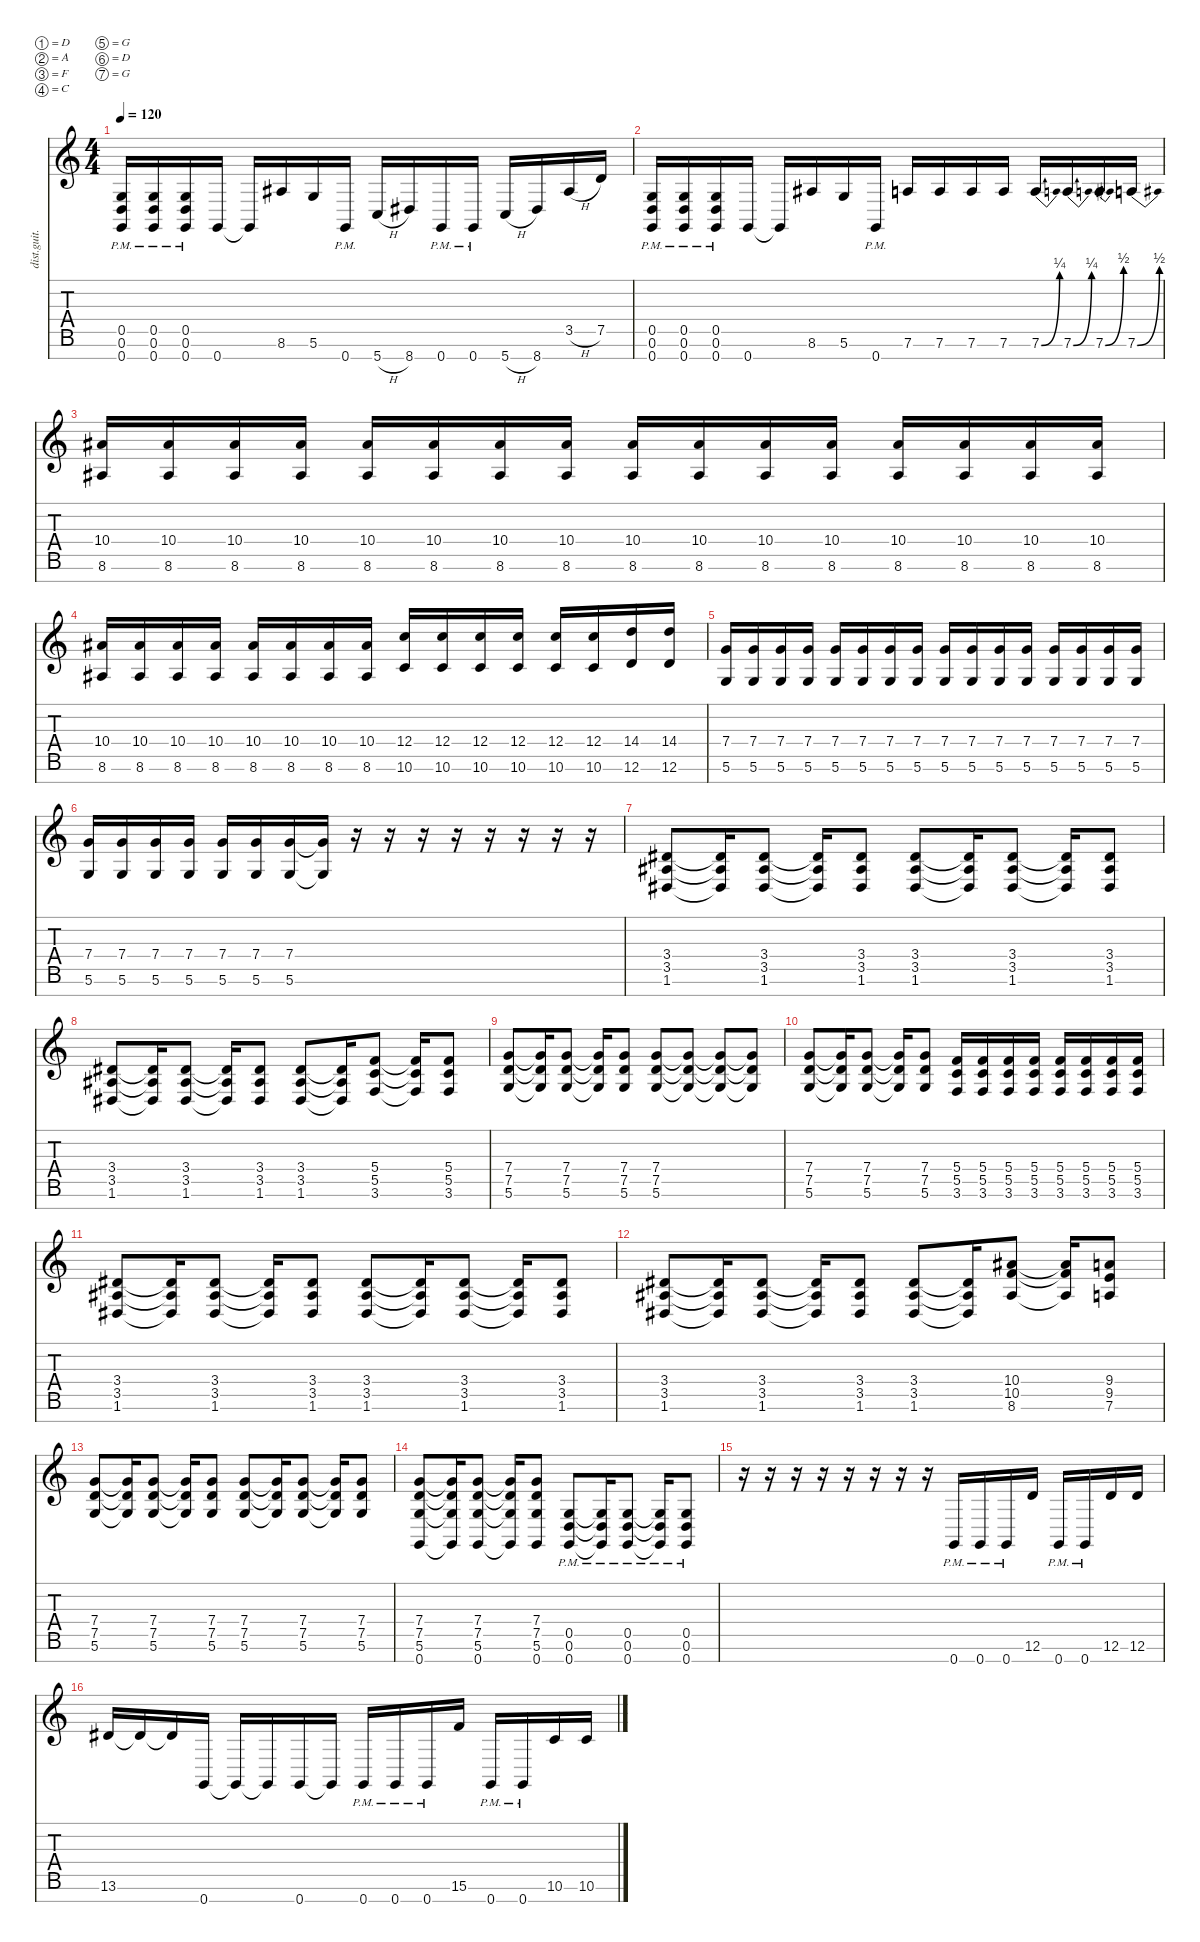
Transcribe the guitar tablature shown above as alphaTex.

\defaultSystemsLayout 4
\hideDynamics
\bracketExtendMode nobrackets
\otherSystemsTrackNameOrientation horizontal
\track ("riff r" "dist.guit.") {instrument distortionguitar}
\staff {score tabs}
\tuning (D4 A3 F3 C3 G2 D2 G1)
\ts (4 4)
\tempo 120
\clef g2
\ks c
(0.7{pm} 0.5{pm} 0.6{pm}).16{dy mf beam Up} (0.7{pm} 0.6{pm} 0.5{pm}).16{beam Up} (0.7{pm} 0.5{pm} 0.6{pm}).16{beam Up} 0.7.16{beam Up} 0.7{t}.16{beam Up} 8.6{acc #}.16{beam Up} 5.6.16{beam Up} 0.7{pm}.16{beam Up} 5.7{h}.16{beam Up} 8.7{acc #}.16{beam Up} 0.7{pm}.16{beam Up} 0.7{pm}.16{beam Up} 5.7{h}.16{beam Up} 8.7{acc #}.16{beam Up} 3.5{h acc #}.16{beam Up} 7.5.16{beam Up} |
(0.7{pm} 0.5{pm} 0.6{pm}).16{beam Up} (0.7{pm} 0.6{pm} 0.5{pm}).16{beam Up} (0.7{pm} 0.5{pm} 0.6{pm}).16{beam Up} 0.7.16{beam Up} 0.7{t}.16{beam Up} 8.6{acc #}.16{beam Up} 5.6.16{beam Up} 0.7{pm}.16{beam Up} 7.6.16{beam Up} 7.6.16{beam Up} 7.6.16{beam Up} 7.6.16{beam Up} 7.6{be (bend 0 0 14.399999999999999 1)}.16{beam Up} 7.6{be (bend 0 0 15 1)}.16{beam Up} 7.6{be (bend 0 0 15 2)}.16{beam Up} 7.6{be (bend 0 0 14.399999999999999 2)}.16{beam Up} |
(8.6{acc #} 10.4{acc #}).16{beam Up} (8.6{acc #} 10.4{acc #}).16{beam Up} (8.6{acc #} 10.4{acc #}).16{beam Up} (8.6{acc #} 10.4{acc #}).16{beam Up} (8.6{acc #} 10.4{acc #}).16{beam Up} (8.6{acc #} 10.4{acc #}).16{beam Up} (8.6{acc #} 10.4{acc #}).16{beam Up} (8.6{acc #} 10.4{acc #}).16{beam Up} (8.6{acc #} 10.4{acc #}).16{beam Up} (8.6{acc #} 10.4{acc #}).16{beam Up} (8.6{acc #} 10.4{acc #}).16{beam Up} (8.6{acc #} 10.4{acc #}).16{beam Up} (8.6{acc #} 10.4{acc #}).16{beam Up} (8.6{acc #} 10.4{acc #}).16{beam Up} (8.6{acc #} 10.4{acc #}).16{beam Up} (8.6{acc #} 10.4{acc #}).16{beam Up} |
(8.6{acc #} 10.4{acc #}).16{beam Up} (8.6{acc #} 10.4{acc #}).16{beam Up} (8.6{acc #} 10.4{acc #}).16{beam Up} (8.6{acc #} 10.4{acc #}).16{beam Up} (8.6{acc #} 10.4{acc #}).16{beam Up} (8.6{acc #} 10.4{acc #}).16{beam Up} (8.6{acc #} 10.4{acc #}).16{beam Up} (8.6{acc #} 10.4{acc #}).16{beam Up} (10.6 12.4).16{beam Up} (10.6 12.4).16{beam Up} (10.6 12.4).16{beam Up} (10.6 12.4).16{beam Up} (10.6 12.4).16{beam Up} (10.6 12.4).16{beam Up} (12.6 14.4).16{beam Up} (12.6 14.4).16{beam Up} |
(5.6 7.4).16{beam Up} (5.6 7.4).16{beam Up} (5.6 7.4).16{beam Up} (5.6 7.4).16{beam Up} (5.6 7.4).16{beam Up} (5.6 7.4).16{beam Up} (5.6 7.4).16{beam Up} (5.6 7.4).16{beam Up} (5.6 7.4).16{beam Up} (5.6 7.4).16{beam Up} (5.6 7.4).16{beam Up} (5.6 7.4).16{beam Up} (5.6 7.4).16{beam Up} (5.6 7.4).16{beam Up} (5.6 7.4).16{beam Up} (5.6 7.4).16{beam Up} |
(5.6 7.4).16{beam Up} (5.6 7.4).16{beam Up} (5.6 7.4).16{beam Up} (5.6 7.4).16{beam Up} (5.6 7.4).16{beam Up} (5.6 7.4).16{beam Up} (5.6 7.4).16{beam Up} (5.6{t} 7.4{t}).16{beam Up} r.16{beam Up} r.16{beam Up} r.16{beam Up} r.16{beam Up} r.16{beam Up} r.16{beam Up} r.16{beam Up} r.16{beam Up} |
(1.6{acc #} 3.5{acc #} 3.4{acc #}).8{beam Up} (1.6{t acc #} 3.5{t acc #} 3.4{t acc #}).16{beam Up} (1.6{acc #} 3.5{acc #} 3.4{acc #}).8{beam Up} (1.6{t acc #} 3.5{t acc #} 3.4{t acc #}).16{beam Up} (1.6{acc #} 3.5{acc #} 3.4{acc #}).8{beam Up} (1.6{acc #} 3.5{acc #} 3.4{acc #}).8{beam Up} (1.6{t acc #} 3.5{t acc #} 3.4{t acc #}).16{beam Up} (1.6{acc #} 3.5{acc #} 3.4{acc #}).8{beam Up} (1.6{t acc #} 3.5{t acc #} 3.4{t acc #}).16{beam Up} (1.6{acc #} 3.5{acc #} 3.4{acc #}).8{beam Up} |
(1.6{acc #} 3.5{acc #} 3.4{acc #}).8{beam Up} (1.6{t acc #} 3.5{t acc #} 3.4{t acc #}).16{beam Up} (1.6{acc #} 3.5{acc #} 3.4{acc #}).8{beam Up} (1.6{t acc #} 3.5{t acc #} 3.4{t acc #}).16{beam Up} (1.6{acc #} 3.5{acc #} 3.4{acc #}).8{beam Up} (1.6{acc #} 3.5{acc #} 3.4{acc #}).8{beam Up} (1.6{t acc #} 3.5{t acc #} 3.4{t acc #}).16{beam Up} (3.6 5.5 5.4).8{beam Up} (3.6{t} 5.5{t} 5.4{t}).16{beam Up} (3.6 5.5 5.4).8{beam Up} |
(5.6 7.5 7.4).8{beam Up} (5.6{t} 7.5{t} 7.4{t}).16{beam Up} (5.6 7.5 7.4).8{beam Up} (5.6{t} 7.5{t} 7.4{t}).16{beam Up} (5.6 7.5 7.4).8{beam Up} (5.6 7.5 7.4).8{beam Up} (5.6{t} 7.5{t} 7.4{t}).8{beam Up} (5.6{t} 7.5{t} 7.4{t}).8{beam Up} (5.6{t} 7.5{t} 7.4{t}).8{beam Up} |
(5.6 7.5 7.4).8{beam Up} (5.6{t} 7.5{t} 7.4{t}).16{beam Up} (5.6 7.5 7.4).8{beam Up} (5.6{t} 7.5{t} 7.4{t}).16{beam Up} (5.6 7.5 7.4).8{beam Up} (3.6 5.5 5.4).16{beam Up} (3.6 5.5 5.4).16{beam Up} (3.6 5.5 5.4).16{beam Up} (3.6 5.4 5.5).16{beam Up} (3.6 5.5 5.4).16{beam Up} (3.6 5.5 5.4).16{beam Up} (3.6 5.5 5.4).16{beam Up} (3.6 5.5 5.4).16{beam Up} |
(1.6{acc #} 3.5{acc #} 3.4{acc #}).8{beam Up} (1.6{t acc #} 3.5{t acc #} 3.4{t acc #}).16{beam Up} (1.6{acc #} 3.5{acc #} 3.4{acc #}).8{beam Up} (1.6{t acc #} 3.5{t acc #} 3.4{t acc #}).16{beam Up} (1.6{acc #} 3.5{acc #} 3.4{acc #}).8{beam Up} (1.6{acc #} 3.5{acc #} 3.4{acc #}).8{beam Up} (1.6{t acc #} 3.5{t acc #} 3.4{t acc #}).16{beam Up} (1.6{acc #} 3.5{acc #} 3.4{acc #}).8{beam Up} (1.6{t acc #} 3.5{t acc #} 3.4{t acc #}).16{beam Up} (1.6{acc #} 3.5{acc #} 3.4{acc #}).8{beam Up} |
(1.6{acc #} 3.5{acc #} 3.4{acc #}).8{beam Up} (1.6{t acc #} 3.5{t acc #} 3.4{t acc #}).16{beam Up} (1.6{acc #} 3.5{acc #} 3.4{acc #}).8{beam Up} (1.6{t acc #} 3.5{t acc #} 3.4{t acc #}).16{beam Up} (1.6{acc #} 3.5{acc #} 3.4{acc #}).8{beam Up} (1.6{acc #} 3.5{acc #} 3.4{acc #}).8{beam Up} (1.6{t acc #} 3.5{t acc #} 3.4{t acc #}).16{beam Up} (8.6{acc #} 10.5 10.4{acc #}).8{beam Up} (8.6{t acc #} 10.5{t} 10.4{t acc #}).16{beam Up} (7.6 9.5 9.4).8{beam Up} |
(5.6 7.5 7.4).8{beam Up} (5.6{t} 7.5{t} 7.4{t}).16{beam Up} (5.6 7.5 7.4).8{beam Up} (5.6{t} 7.5{t} 7.4{t}).16{beam Up} (5.6 7.5 7.4).8{beam Up} (5.6 7.5 7.4).8{beam Up} (5.6{t} 7.5{t} 7.4{t}).16{beam Up} (5.6 7.5 7.4).8{beam Up} (5.6{t} 7.5{t} 7.4{t}).16{beam Up} (5.6 7.5 7.4).8{beam Up} |
(5.6 7.5 7.4 0.7).8{beam Up} (5.6{t} 7.5{t} 7.4{t} 0.7{t}).16{beam Up} (5.6 7.5 7.4 0.7).8{beam Up} (5.6{t} 7.5{t} 7.4{t} 0.7{t}).16{beam Up} (5.6 7.5 7.4 0.7).8{beam Up} (0.7{pm} 0.6{pm} 0.5{pm}).8{beam Up} (0.7{pm t} 0.6{pm t} 0.5{pm t}).16{beam Up} (0.7{pm} 0.6{pm} 0.5{pm}).8{beam Up} (0.7{pm t} 0.6{pm t} 0.5{pm t}).16{beam Up} (0.7{pm} 0.6{pm} 0.5{pm}).8{beam Up} |
r.16{beam Down} r.16{beam Down} r.16{beam Down} r.16{beam Down} r.16{beam Down} r.16{beam Down} r.16{beam Down} r.16{beam Down} 0.7{pm}.16{beam Up} 0.7{pm}.16{beam Up} 0.7{pm}.16{beam Up} 12.6.16{beam Up} 0.7{pm}.16{beam Up} 0.7{pm}.16{beam Up} 12.6.16{beam Up} 12.6.16{beam Up} |
13.6{acc #}.16{beam Up} 13.6{t acc #}.16{beam Up} 13.6{t acc #}.16{beam Up} 0.7.16{beam Up} 0.7{t}.16{beam Up} 0.7{t}.16{beam Up} 0.7.16{beam Up} 0.7{t}.16{beam Up} 0.7{pm}.16{beam Up} 0.7{pm}.16{beam Up} 0.7{pm}.16{beam Up} 15.6.16{beam Up} 0.7{pm}.16{beam Up} 0.7{pm}.16{beam Up} 10.6.16{beam Up} 10.6.16{beam Up}
